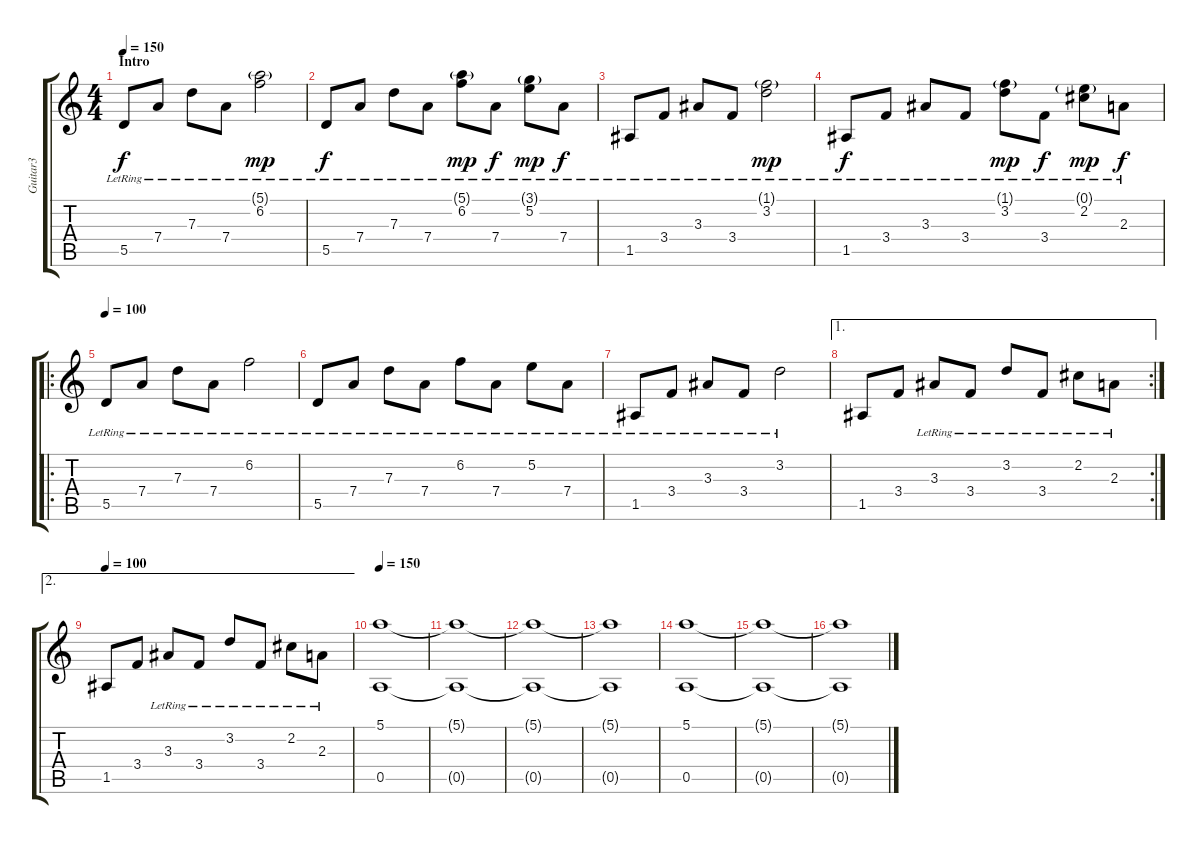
\track ("Guitar3" "Guitar3") {instrument acousticguitarsteel}
\staff {score tabs}
\tuning (E4 B3 G3 D3 A2 E2) {hide}
\ts (4 4)
\section ("" "Intro")
\tempo 150
\tempo 100
\tempo 150
\clef g2
\ks c
5.5{lr}.8{dy f instrument acousticguitarsteel} 7.4{lr}.8 7.3{lr}.8 7.4{lr}.8 (5.1{g lr} 6.2{lr}).2{dy mp} |
5.5{lr}.8{dy f} 7.4{lr}.8 7.3{lr}.8 7.4{lr}.8 (5.1{g lr} 6.2{lr}).8{dy mp} 7.4{lr}.8{dy f} (3.1{g lr} 5.2{lr}).8{dy mp} 7.4{lr}.8{dy f} |
1.5{lr}.8 3.4{lr}.8 3.3{lr}.8 3.4{lr}.8 (1.1{g lr} 3.2{lr}).2{dy mp} |
1.5{lr}.8{dy f} 3.4{lr}.8 3.3{lr}.8 3.4{lr}.8 (1.1{g lr} 3.2{lr}).8{dy mp} 3.4{lr}.8{dy f} (0.1{g lr} 2.2{lr}).8{dy mp} 2.3{lr}.8{dy f} |
\ro
\tempo 100
5.5{lr}.8 7.4{lr}.8 7.3{lr}.8 7.4{lr}.8 6.2{lr}.2 |
5.5{lr}.8 7.4{lr}.8 7.3{lr}.8 7.4{lr}.8 6.2{lr}.8 7.4{lr}.8 5.2{lr}.8 7.4{lr}.8 |
1.5{lr}.8 3.4{lr}.8 3.3{lr}.8 3.4{lr}.8 3.2{lr}.2 |
\ae 1
\rc 2
1.5.8 3.4.8 3.3{lr}.8 3.4{lr}.8 3.2{lr}.8 3.4{lr}.8 2.2{lr}.8 2.3{lr}.8 |
\ae 2
\tempo 100
1.5.8 3.4.8 3.3{lr}.8 3.4{lr}.8 3.2{lr}.8 3.4{lr}.8 2.2{lr}.8 2.3{lr}.8 |
\tempo 150
(5.1 0.5).1{instrument acousticbass} |
(5.1{t} 0.5{t}).1 |
(5.1{t} 0.5{t}).1 |
(5.1{t} 0.5{t}).1 |
(5.1 0.5).1{instrument electricguitarjazz} |
(5.1{t} 0.5{t}).1 |
(5.1{t} 0.5{t}).1
